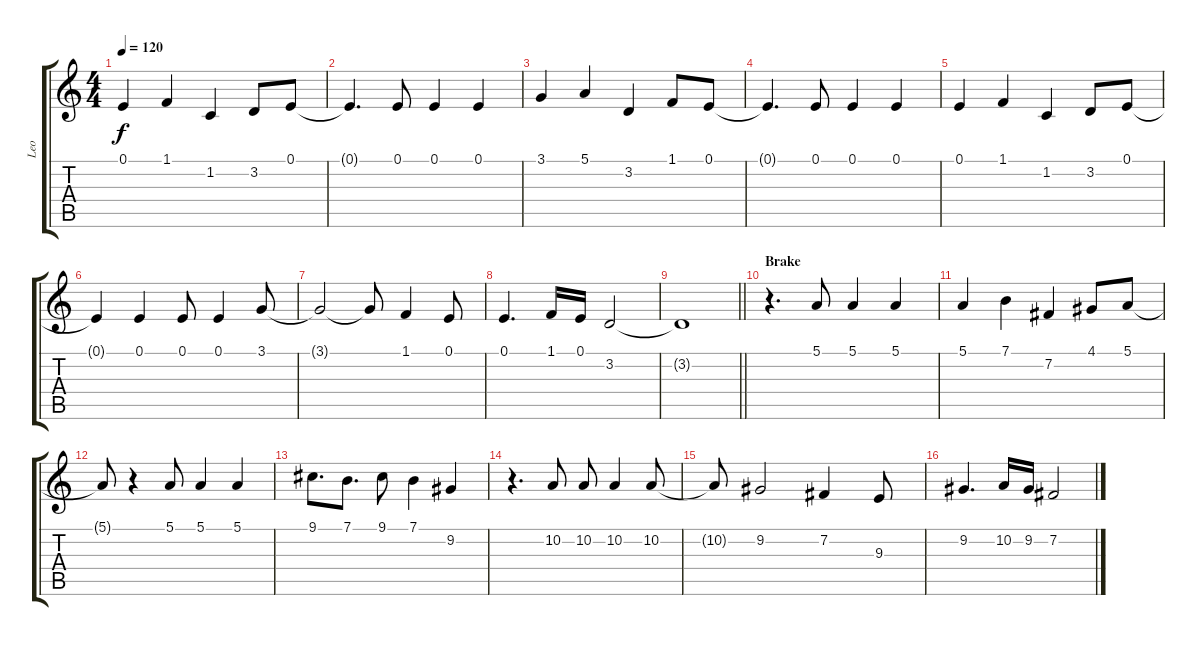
\track ("Leo" "Leo") {instrument oboe}
\staff {score tabs}
\tuning (E4 B3 G3 D3 A2 E2) {hide}
\ts (4 4)
\tempo 120
\clef g2
\ks c
0.1.4{dy f} 1.1.4 1.2.4 3.2.8 0.1.8 |
0.1{t}.4{d} 0.1.8 0.1.4 0.1.4 |
3.1.4 5.1.4 3.2.4 1.1.8 0.1.8 |
0.1{t}.4{d} 0.1.8 0.1.4 0.1.4 |
0.1.4 1.1.4 1.2.4 3.2.8 0.1.8 |
0.1{t}.4 0.1.4 0.1.8 0.1.4 3.1.8 |
3.1{t}.2 3.1{t}.8 1.1.4 0.1.8 |
0.1.4{d} 1.1.16 0.1.16 3.2.2 |
\barLineRight lightlight
3.2{t}.1 |
\section ("" "Brake")
r.4{d} 5.1.8 5.1.4 5.1.4 |
5.1.4 7.1.4 7.2.4 4.1.8 5.1.8 |
5.1{t}.8 r.4 5.1.8 5.1.4 5.1.4 |
9.1.8{d} 7.1.8{d} 9.1.8 7.1.4 9.2.4 |
r.4{d} 10.2.8 10.2.8 10.2.4 10.2.8 |
10.2{t}.8 9.2.2 7.2.4 9.3.8 |
9.2.4{d} 10.2.16 9.2.16 7.2.2
